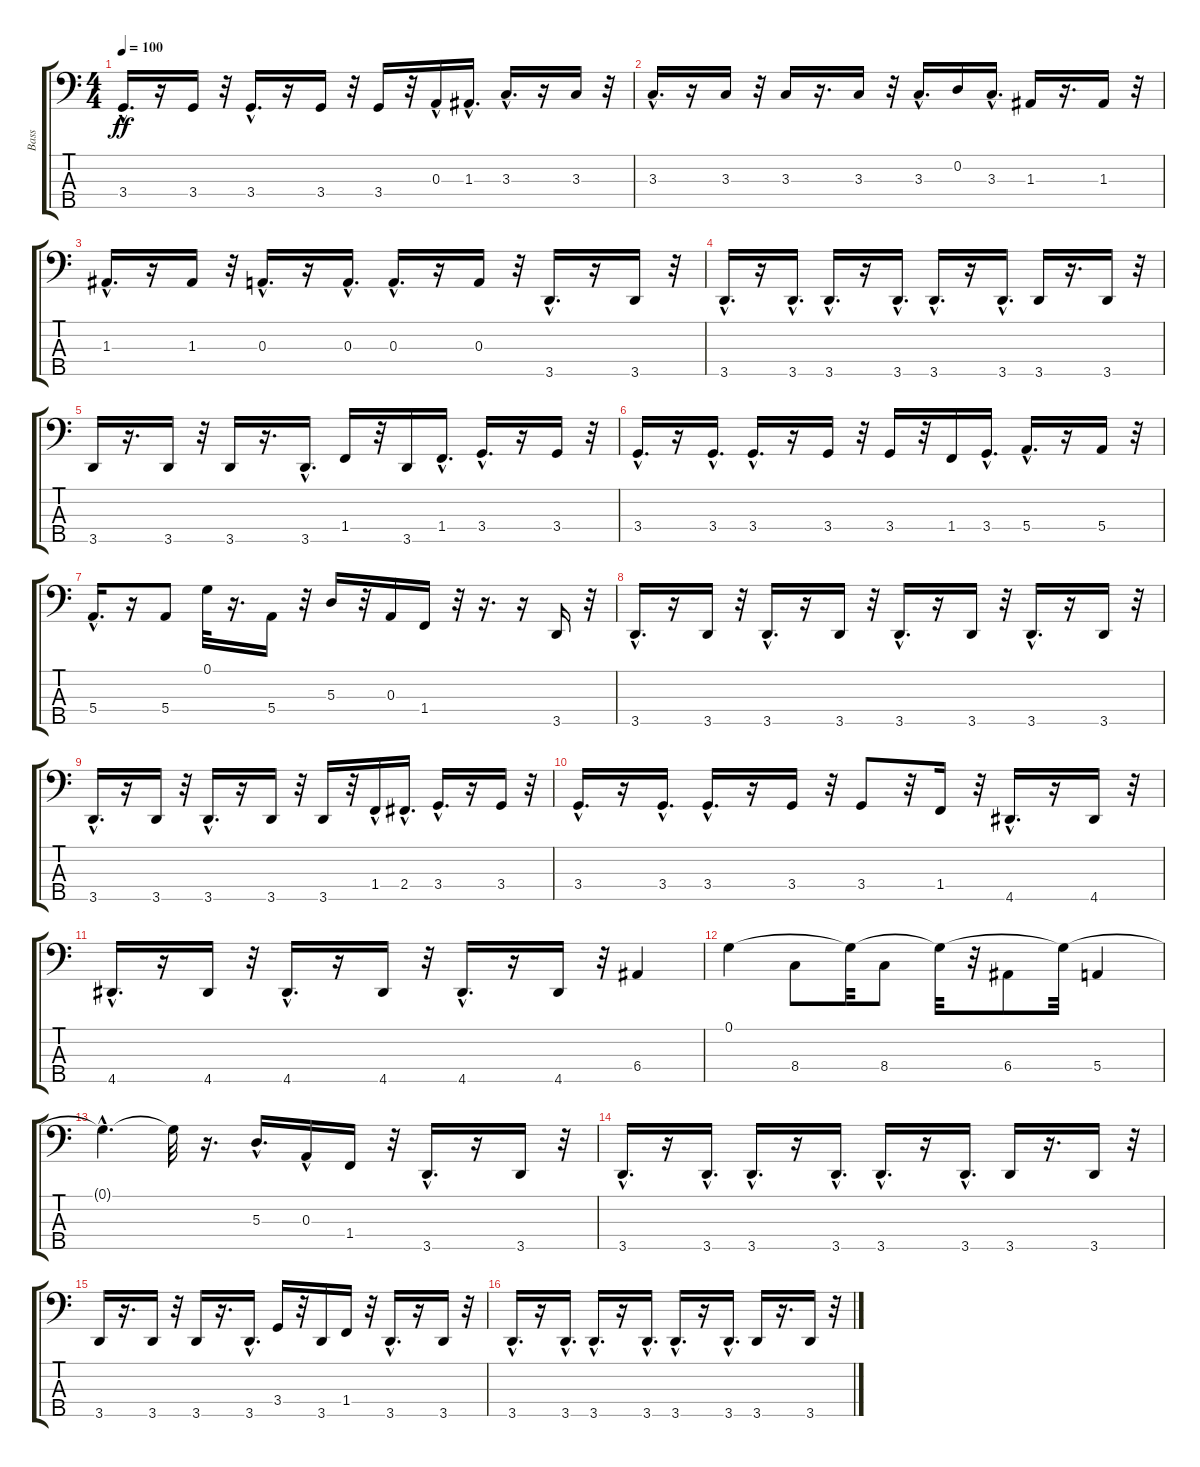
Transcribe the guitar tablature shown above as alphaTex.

\track ("Bass" "Bass") {instrument electricbassfinger}
\staff {score tabs}
\tuning (G2 D2 A1 E1 B0) {hide}
\ts (4 4)
\tempo 100
\clef f4
\ks c
3.4{hac}.16{d dy ff} r.16 3.4.16 r.32 3.4{hac}.16{d} r.16 3.4.16 r.32 3.4.16 r.32 0.3{hac}.16 1.3{hac}.16{d} 3.3{hac}.16{d} r.16 3.3.16 r.32 |
3.3{hac}.16{d} r.16 3.3.16 r.32 3.3.16 r.16{d} 3.3.16 r.32 3.3{hac}.16{d} 0.2.16 3.3{hac}.16{d} 1.3.16 r.16{d} 1.3.16 r.32 |
1.3{hac}.16{d} r.16 1.3.16 r.32 0.3{hac}.16{d} r.16 0.3{hac}.16{d} 0.3{hac}.16{d} r.16 0.3.16 r.32 3.5{hac}.16{d} r.16 3.5.16 r.32 |
3.5{hac}.16{d} r.16 3.5{hac}.16{d} 3.5{hac}.16{d} r.16 3.5{hac}.16{d} 3.5{hac}.16{d} r.16 3.5{hac}.16{d} 3.5.16 r.16{d} 3.5.16 r.32 |
3.5.16 r.16{d} 3.5.16 r.32 3.5.16 r.16{d} 3.5{hac}.16{d} 1.4.16 r.32 3.5.16 1.4{hac}.16{d} 3.4{hac}.16{d} r.16 3.4.16 r.32 |
3.4{hac}.16{d} r.16 3.4{hac}.16{d} 3.4{hac}.16{d} r.16 3.4.16 r.32 3.4.16 r.32 1.4.16 3.4{hac}.16{d} 5.4{hac}.16{d} r.16 5.4.16 r.32 |
5.4{hac}.16{d} r.16 5.4.8 0.1.32 r.16{d} 5.4.16 r.32 5.3.16 r.32 0.3.16 1.4.16 r.32 r.16{d} r.16 3.5.16 r.32 |
3.5{hac}.16{d} r.16 3.5.16 r.32 3.5{hac}.16{d} r.16 3.5.16 r.32 3.5{hac}.16{d} r.16 3.5.16 r.32 3.5{hac}.16{d} r.16 3.5.16 r.32 |
3.5{hac}.16{d} r.16 3.5.16 r.32 3.5{hac}.16{d} r.16 3.5.16 r.32 3.5.16 r.32 1.4{hac}.16 2.4{hac}.16{d} 3.4{hac}.16{d} r.16 3.4.16 r.32 |
3.4{hac}.16{d} r.16 3.4{hac}.16{d} 3.4{hac}.16{d} r.16 3.4.16 r.32 3.4.8 r.32 1.4.16 r.32 4.5{hac}.16{d} r.16 4.5.16 r.32 |
4.5{hac}.16{d} r.16 4.5.16 r.32 4.5{hac}.16{d} r.16 4.5.16 r.32 4.5{hac}.16{d} r.16 4.5.16 r.32 6.4.4 |
0.1.4 8.4.8 0.1{t}.32 8.4.8 0.1{t}.32 r.32 6.4.8 0.1{t}.32 5.4.4 |
0.1{hac t}.4{d} 0.1{t}.32 r.16{d} 5.3{hac}.16{d} 0.3{hac}.16 1.4.16 r.32 3.5{hac}.16{d} r.16 3.5.16 r.32 |
3.5{hac}.16{d} r.16 3.5{hac}.16{d} 3.5{hac}.16{d} r.16 3.5{hac}.16{d} 3.5{hac}.16{d} r.16 3.5{hac}.16{d} 3.5.16 r.16{d} 3.5.16 r.32 |
3.5.16 r.16{d} 3.5.16 r.32 3.5.16 r.16{d} 3.5{hac}.16{d} 3.4.16 r.32 3.5.16 1.4.16 r.32 3.5{hac}.16{d} r.16 3.5.16 r.32 |
3.5{hac}.16{d} r.16 3.5{hac}.16{d} 3.5{hac}.16{d} r.16 3.5{hac}.16{d} 3.5{hac}.16{d} r.16 3.5{hac}.16{d} 3.5.16 r.16{d} 3.5.16 r.32
